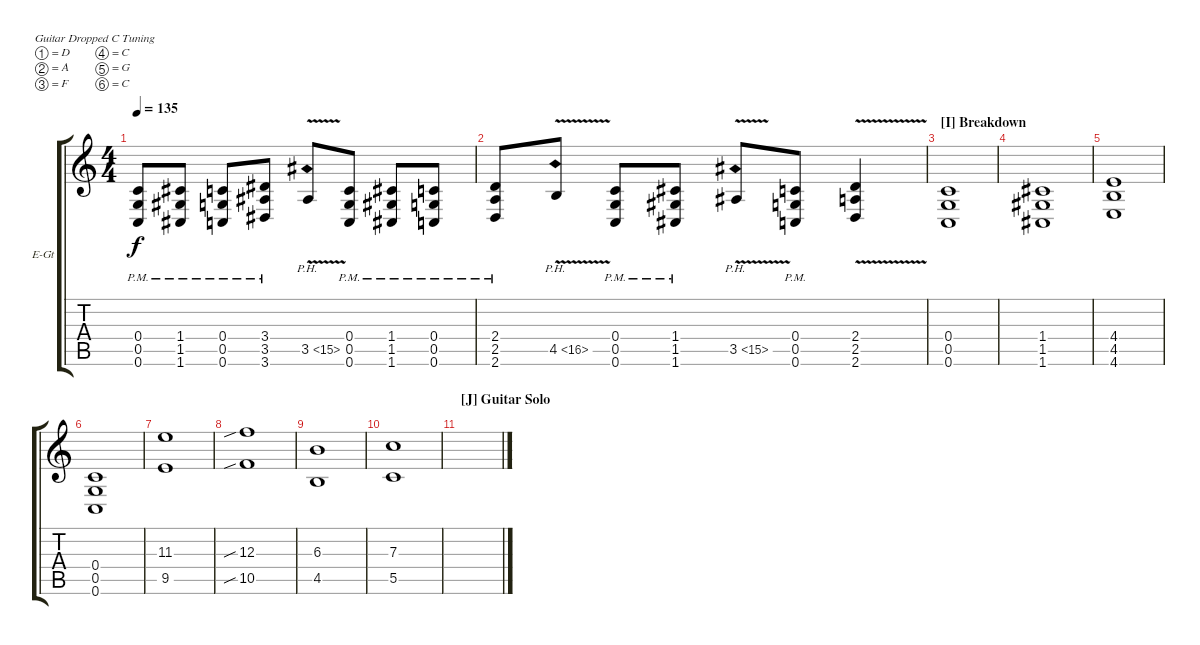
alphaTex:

\bracketExtendMode groupsimilarinstruments
\firstSystemTrackNameOrientation horizontal
\otherSystemsTrackNameOrientation horizontal
\track ("Electric Guitar 1" "E-Gt") {instrument distortionguitar}
\staff {score tabs}
\tuning (D4 A3 F3 C3 G2 C2)
\ts (4 4)
\tempo 135
\clef g2
\ks c
(0.4{pm} 0.5 0.6).8{dy f} (1.4{pm} 1.5 1.6).8 (0.4{pm} 0.5 0.6).8 (3.4{pm} 3.5 3.6).8 3.5{ph 12 v}.8 (0.4 0.5{pm} 0.6).8 (1.4 1.5{pm} 1.6).8 (0.4 0.5{pm} 0.6).8 |
(2.4{pm} 2.5 2.6).8 4.5{ph 12 v}.8 (0.4{pm} 0.5 0.6).8 (1.4{pm} 1.5 1.6).8 3.5{ph 12 v}.8 (0.4{pm} 0.5 0.6).8 (2.4 2.5{v} 2.6).4 |
\section ("I" "Breakdown")
(0.4 0.5 0.6).1 |
(1.4 1.5 1.6).1 |
(4.4 4.5 4.6).1 |
(0.4 0.5 0.6).1 |
(11.3 9.5).1 |
(12.3{sib} 10.5{sib}).1 |
(6.3 4.5).1 |
(7.3 5.5).1 |
\section ("J" "Guitar Solo")
